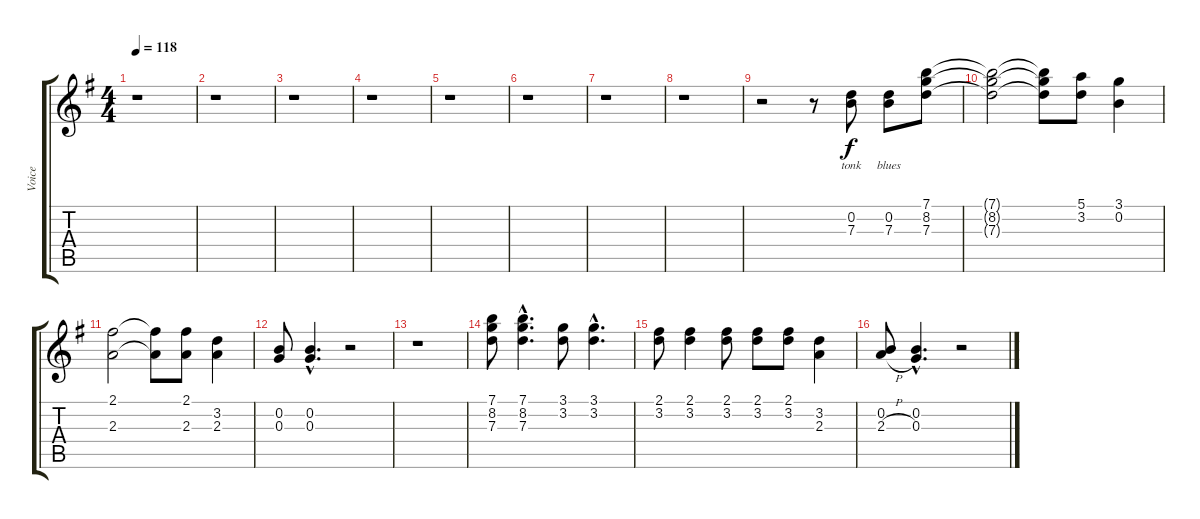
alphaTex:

\track ("Voice" "Voice") {instrument voiceoohs}
\staff {score tabs}
\tuning (E5 B4 G4 D4 A3 E3) {hide}
\ts (4 4)
\tempo 118
\clef g2
\ks g
r.1{dy f} |
r.1 |
r.1 |
r.1 |
r.1 |
r.1 |
r.1 |
r.1 |
r.2 r.8 (0.2 7.3).8{lyrics (0 "tonk") lyrics (1 "") lyrics (2 "") lyrics (3 "") lyrics (4 "")} (0.2 7.3).8{lyrics (0 "blues") lyrics (1 "") lyrics (2 "") lyrics (3 "") lyrics (4 "")} (7.1 8.2 7.3).8{lyrics (0 "") lyrics (1 "") lyrics (2 "") lyrics (3 "") lyrics (4 "")} |
(7.1{t} 8.2{t} 7.3{t}).2{lyrics (0 "") lyrics (1 "") lyrics (2 "") lyrics (3 "") lyrics (4 "")} (7.1{t} 8.2{t} 7.3{t}).8 (5.1 3.2).8 (3.1 0.2).4 |
(2.1 2.3).2 (2.1{t} 2.3{t}).8 (2.1 2.3).8 (3.2 2.3).4 |
(0.2 0.3).8 (0.2{hac} 0.3{hac}).4{d} r.2 |
r.1 |
(7.1 8.2 7.3).8 (7.1{hac} 8.2{hac} 7.3{hac}).4{d} (3.1 3.2).8 (3.1{hac} 3.2{hac}).4{d} |
(2.1 3.2).8 (2.1 3.2).4 (2.1 3.2).8 (2.1 3.2).8 (2.1 3.2).8 (3.2 2.3).4 |
(0.2 2.3{h}).8 (0.2{hac} 0.3{hac}).4{d} r.2
